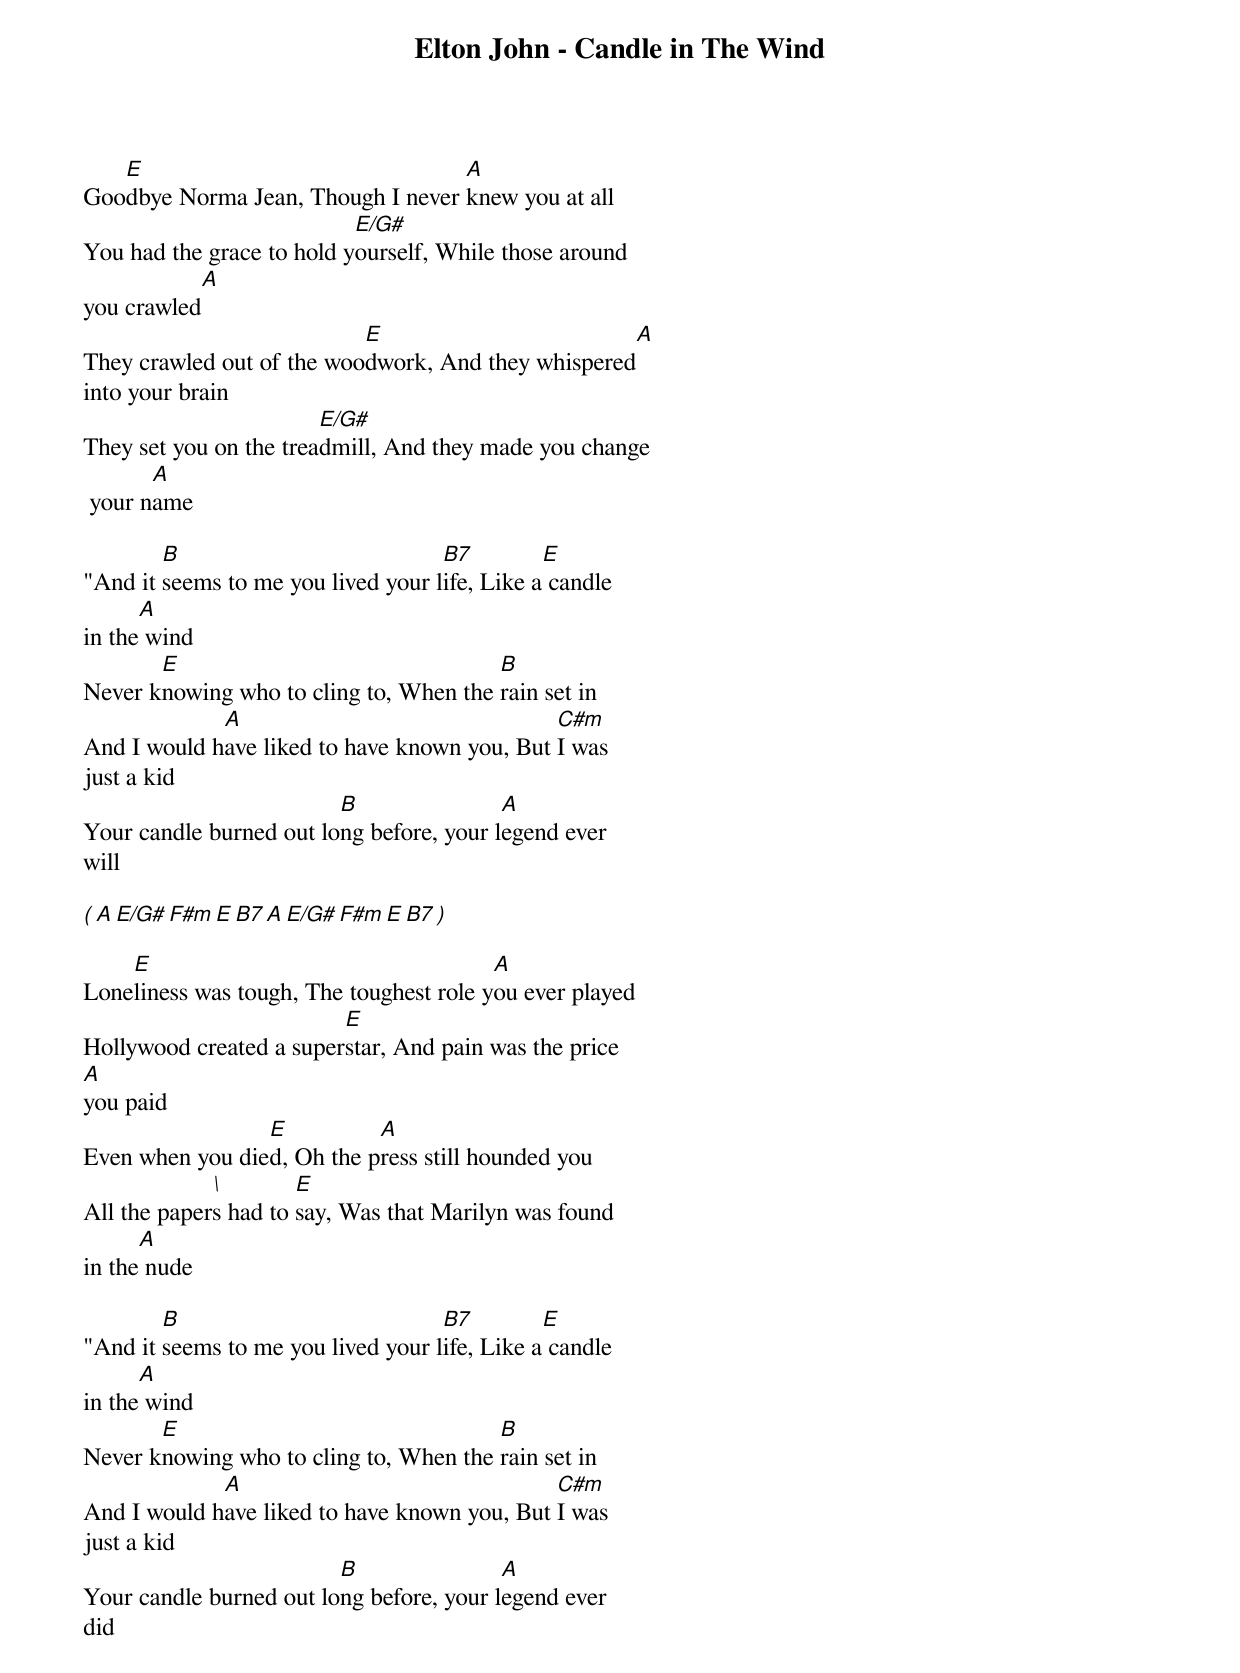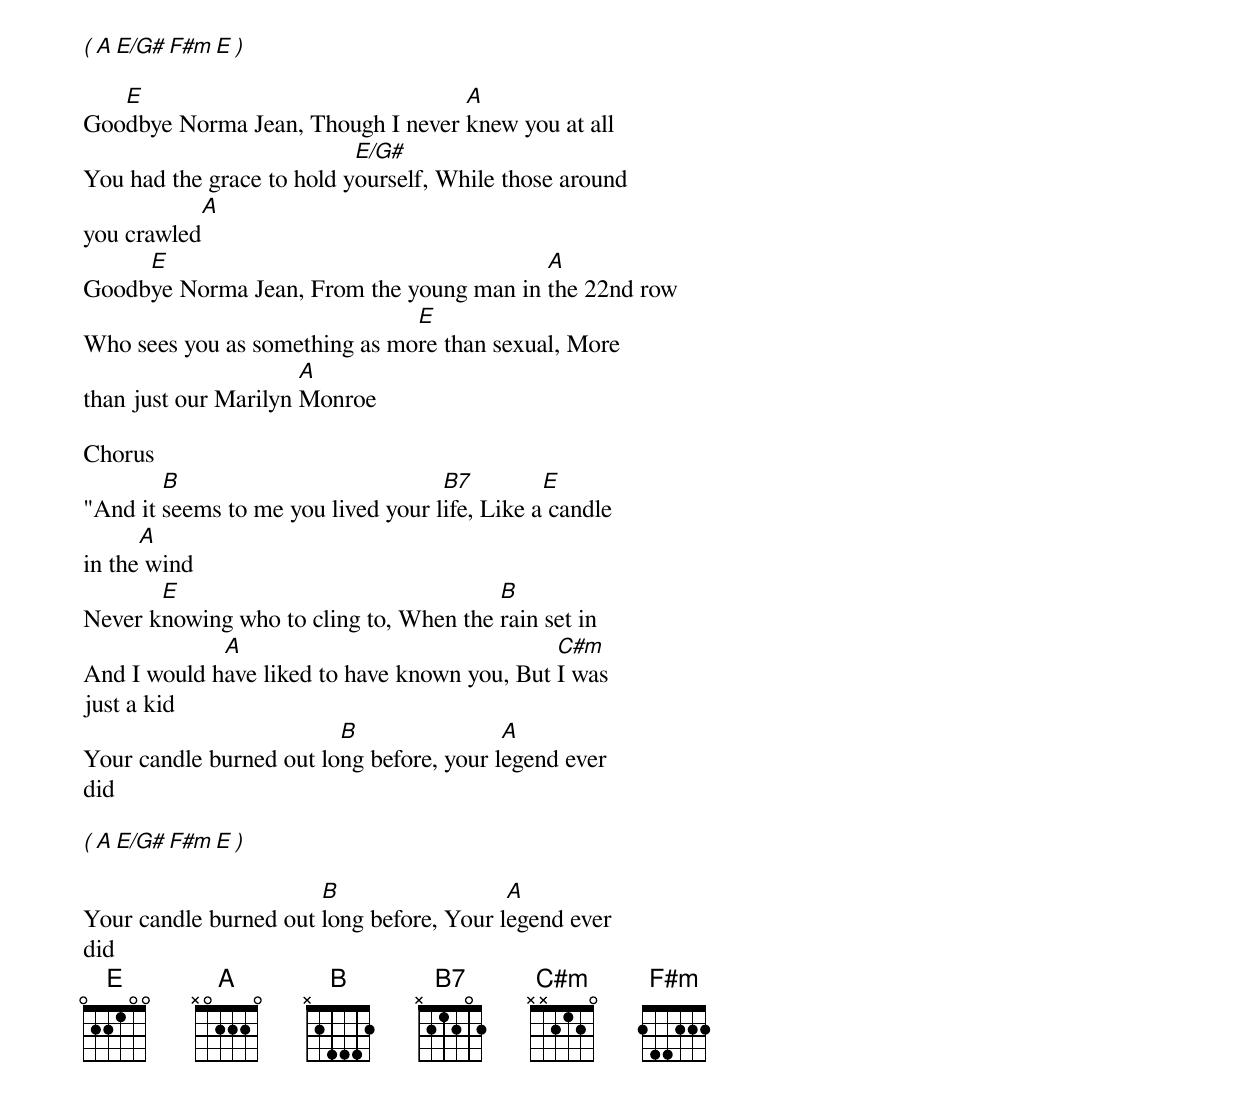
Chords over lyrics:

Elton John - Candle in The Wind

   E                               A
Goodbye Norma Jean, Though I never knew you at all
                           E/G#
You had the grace to hold yourself, While those around
           A
you crawled
                           E                        A
They crawled out of the woodwork, And they whispered
into your brain
                        E/G#
They set you on the treadmill, And they made you change
       A
 your name

        B                           B7         E
"And it seems to me you lived your life, Like a candle
      A
in the wind
       E                                B
Never knowing who to cling to, When the rain set in
             A                                C#m
And I would have liked to have known you, But I was
just a kid
                         B                A
Your candle burned out long before, your legend ever
will

( A  E/G#  F#m  E  B7  A  E/G#  F#m  E  B7  )

    E                                    A
Loneliness was tough, The toughest role you ever played
                         E
Hollywood created a superstar, And pain was the price
A
you paid
                 E          A
Even when you died, Oh the press still hounded you
             \        E
All the papers had to say, Was that Marilyn was found
      A
in the nude

        B                           B7         E
"And it seems to me you lived your life, Like a candle
      A
in the wind
       E                                B
Never knowing who to cling to, When the rain set in
             A                                C#m
And I would have liked to have known you, But I was
just a kid
                         B                A
Your candle burned out long before, your legend ever
did

( A  E/G#  F#m  E )

   E                               A
Goodbye Norma Jean, Though I never knew you at all
                           E/G#
You had the grace to hold yourself, While those around
           A
you crawled
     E                                    A
Goodbye Norma Jean, From the young man in the 22nd row
                               E
Who sees you as something as more than sexual, More
                      A
than just our Marilyn Monroe

Chorus
        B                           B7         E
"And it seems to me you lived your life, Like a candle
      A
in the wind
       E                                B
Never knowing who to cling to, When the rain set in
             A                                C#m
And I would have liked to have known you, But I was
just a kid
                         B                A
Your candle burned out long before, your legend ever
did

( A  E/G#  F#m  E )

                       B                  A
Your candle burned out long before, Your legend ever
did
